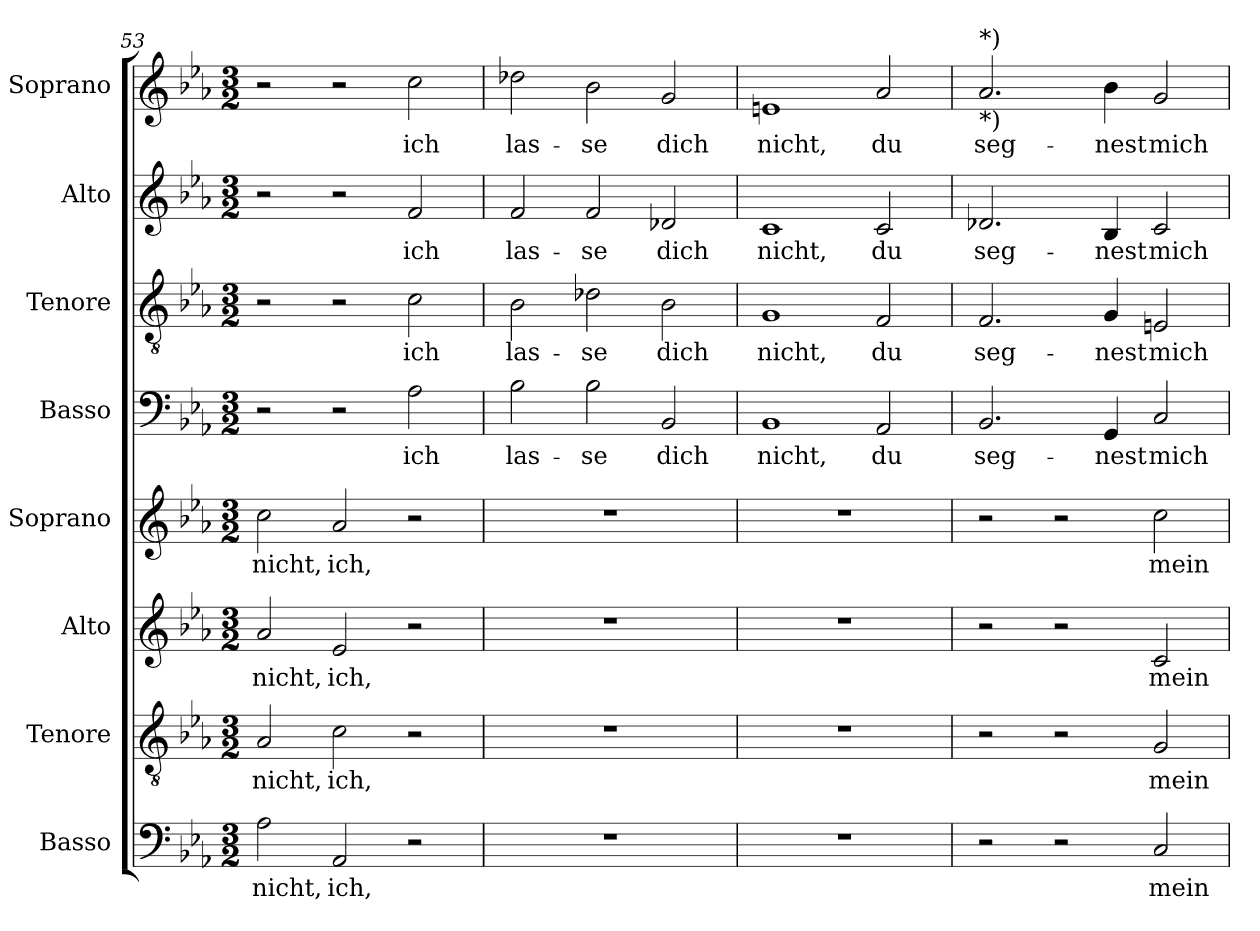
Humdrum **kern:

**kern	**text	**kern	**text	**kern	**text	**kern	**text	**kern	**text	**kern	**text	**kern	**text	**kern	**text
*part8	*part8	*part7	*part7	*part6	*part6	*part5	*part5	*part4	*part4	*part3	*part3	*part2	*part2	*part1	*part1
*staff8	*staff8	*staff7	*staff7	*staff6	*staff6	*staff5	*staff5	*staff4	*staff4	*staff3	*staff3	*staff2	*staff2	*staff1	*staff1
*I"Basso	*	*I"Tenore	*	*I"Alto	*	*I"Soprano	*	*I"Basso	*	*I"Tenore	*	*I"Alto	*	*I"Soprano	*
*I'B	*	*I'T	*	*I'A	*	*I'S	*	*I'B	*	*I'T	*	*I'A	*	*I'S	*
*clefF4	*	*clefGv2	*	*clefG2	*	*clefG2	*	*clefF4	*	*clefGv2	*	*clefG2	*	*clefG2	*
*k[b-e-a-]	*	*k[b-e-a-]	*	*k[b-e-a-]	*	*k[b-e-a-]	*	*k[b-e-a-]	*	*k[b-e-a-]	*	*k[b-e-a-]	*	*k[b-e-a-]	*
*E-:	*	*E-:	*	*E-:	*	*E-:	*	*E-:	*	*E-:	*	*E-:	*	*E-:	*
*M3/2	*	*M3/2	*	*M3/2	*	*M3/2	*	*M3/2	*	*M3/2	*	*M3/2	*	*M3/2	*
=53	=53	=53	=53	=53	=53	=53	=53	=53	=53	=53	=53	=53	=53	=53	=53
2A-\	nicht,	2A-/	nicht,	2a-/	nicht,	2cc\	nicht,	2r	.	2r	.	2r	.	2r	.
2AA-/	ich,	2c\	ich,	2e-/	ich,	2a-/	ich,	2r	.	2r	.	2r	.	2r	.
2r	.	2r	.	2r	.	2r	.	2A-\	ich	2c\	ich	2f/	ich	2cc\	ich
=54	=54	=54	=54	=54	=54	=54	=54	=54	=54	=54	=54	=54	=54	=54	=54
1.r	.	1.r	.	1.r	.	1.r	.	2B-\	las-	2B-\	las-	2f/	las-	2dd-X\	las-
.	.	.	.	.	.	.	.	2B-\	-se	2d-X\	-se	2f/	-se	2b-\	-se
.	.	.	.	.	.	.	.	2BB-/	dich	2B-\	dich	2d-X/	dich	2g/	dich
!!LO:PB:g=z
=55	=55	=55	=55	=55	=55	=55	=55	=55	=55	=55	=55	=55	=55	=55	=55
1.r	.	1.r	.	1.r	.	1.r	.	1BB-	nicht,	1G	nicht,	1c	nicht,	1en	nicht,
.	.	.	.	.	.	.	.	2AA-/	du	2F/	du	2c/	du	2a-/	du
=56	=56	=56	=56	=56	=56	=56	=56	=56	=56	=56	=56	=56	=56	=56	=56
!	!	!	!	!	!	!	!	!	!	!	!	!	!	!LO:TX:b:t=*)	!
!	!	!	!	!	!	!	!	!	!	!	!	!	!	!LO:TX:a:t=*)	!
2r	.	2r	.	2r	.	2r	.	2.BB-/	seg-	2.F/	seg-	2.d-X/	seg-	2.a-/	seg-
2r	.	2r	.	2r	.	2r	.	.	.	.	.	.	.	.	.
.	.	.	.	.	.	.	.	4GG/	-nest	4G/	-nest	4B-/	-nest	4b-\	-nest
2C/	mein	2G/	mein	2c/	mein	2cc\	mein	2C/	mich	2En/	mich	2c/	mich	2g/	mich
=	=	=	=	=	=	=	=	=	=	=	=	=	=	=	=
*-	*-	*-	*-	*-	*-	*-	*-	*-	*-	*-	*-	*-	*-	*-	*-
